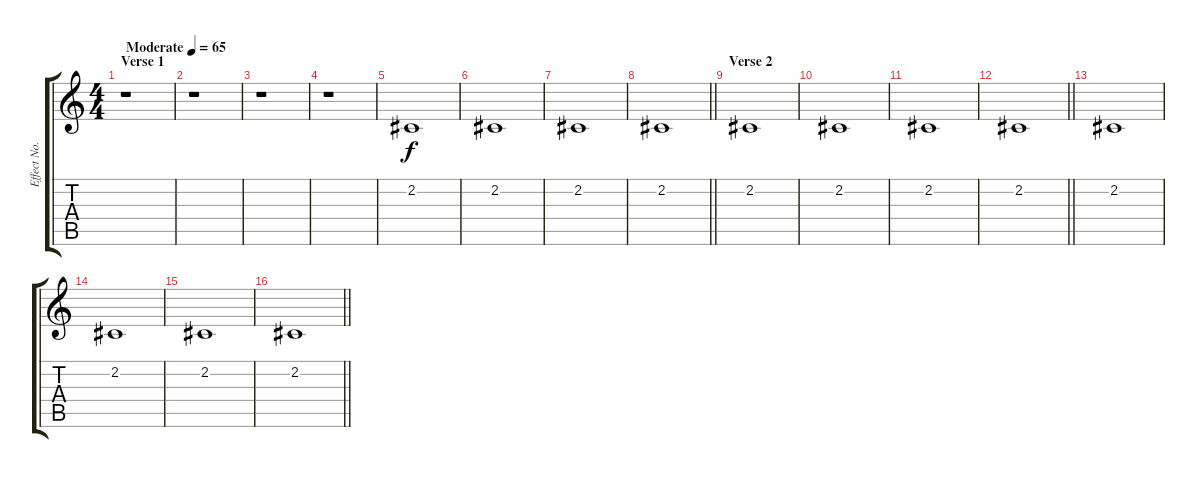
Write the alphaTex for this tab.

\track ("Effect No. 2" "Effect No.") {instrument gunshot}
\staff {score tabs}
\tuning (E4 B3 G3 D3 A2 E2) {hide}
\ts (4 4)
\section ("" "Verse 1")
\tempo (65 "Moderate")
\clef g2
\ks c
r.1{dy f instrument gunshot} |
r.1 |
r.1 |
r.1{volume 4} |
2.2.1{volume 12} |
2.2.1 |
2.2.1 |
\barLineRight lightlight
2.2.1 |
\section ("" "Verse 2")
2.2.1 |
2.2.1 |
2.2.1 |
\barLineRight lightlight
2.2.1 |
2.2.1 |
2.2.1 |
2.2.1 |
\barLineRight lightlight
2.2.1
